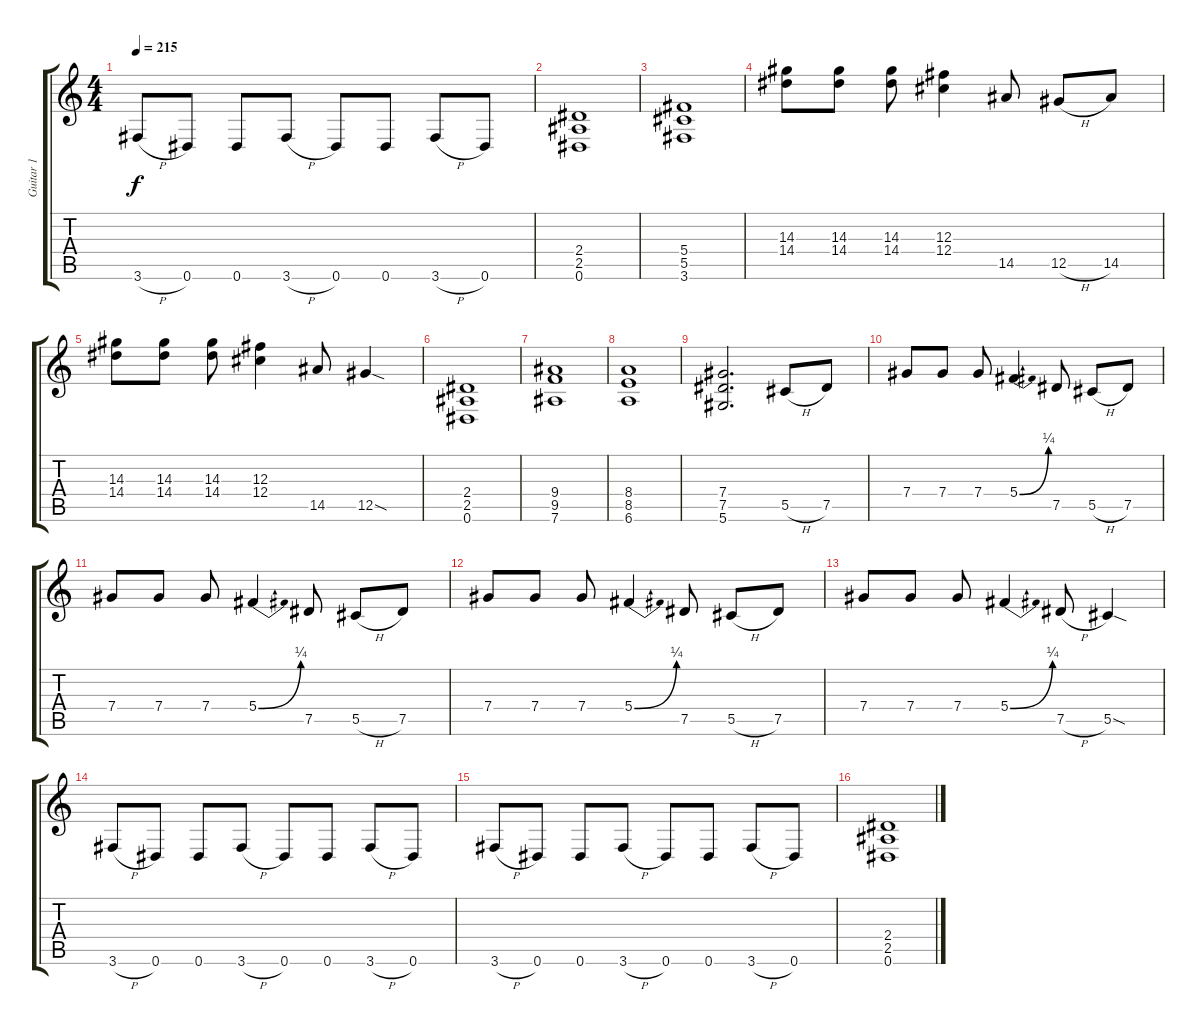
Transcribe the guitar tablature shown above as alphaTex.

\track ("Guitar 1" "Guitar 1") {instrument overdrivenguitar}
\staff {score tabs}
\tuning (Eb4 Bb3 Gb3 Db3 Ab2 Eb2) {hide}
\ts (4 4)
\tempo 215
\clef g2
\ks c
3.6{h}.8{dy f} 0.6.8 0.6.8 3.6{h}.8 0.6.8 0.6.8 3.6{h}.8 0.6.8 |
(2.4 2.5 0.6).1 |
(5.4 5.5 3.6).1 |
(14.3 14.4).8 (14.3 14.4).8 (14.3 14.4).8 (12.3 12.4).4 14.5.8 12.5{h}.8 14.5.8 |
(14.3 14.4).8 (14.3 14.4).8 (14.3 14.4).8 (12.3 12.4).4 14.5.8 12.5{sod}.4 |
(2.4 2.5 0.6).1 |
(9.4 9.5 7.6).1 |
(8.4 8.5 6.6).1 |
(7.4 7.5 5.6).2{d} 5.5{h}.8 7.5.8 |
7.4.8 7.4.8 7.4.8 5.4{be (bend 0 0 60 1)}.4 7.5.8 5.5{h}.8 7.5.8 |
7.4.8 7.4.8 7.4.8 5.4{be (bend 0 0 60 1)}.4 7.5.8 5.5{h}.8 7.5.8 |
7.4.8 7.4.8 7.4.8 5.4{be (bend 0 0 60 1)}.4 7.5.8 5.5{h}.8 7.5.8 |
7.4.8 7.4.8 7.4.8 5.4{be (bend 0 0 60 1)}.4 7.5{h}.8 5.5{sod}.4 |
3.6{h}.8 0.6.8 0.6.8 3.6{h}.8 0.6.8 0.6.8 3.6{h}.8 0.6.8 |
3.6{h}.8 0.6.8 0.6.8 3.6{h}.8 0.6.8 0.6.8 3.6{h}.8 0.6.8 |
(2.4 2.5 0.6).1
